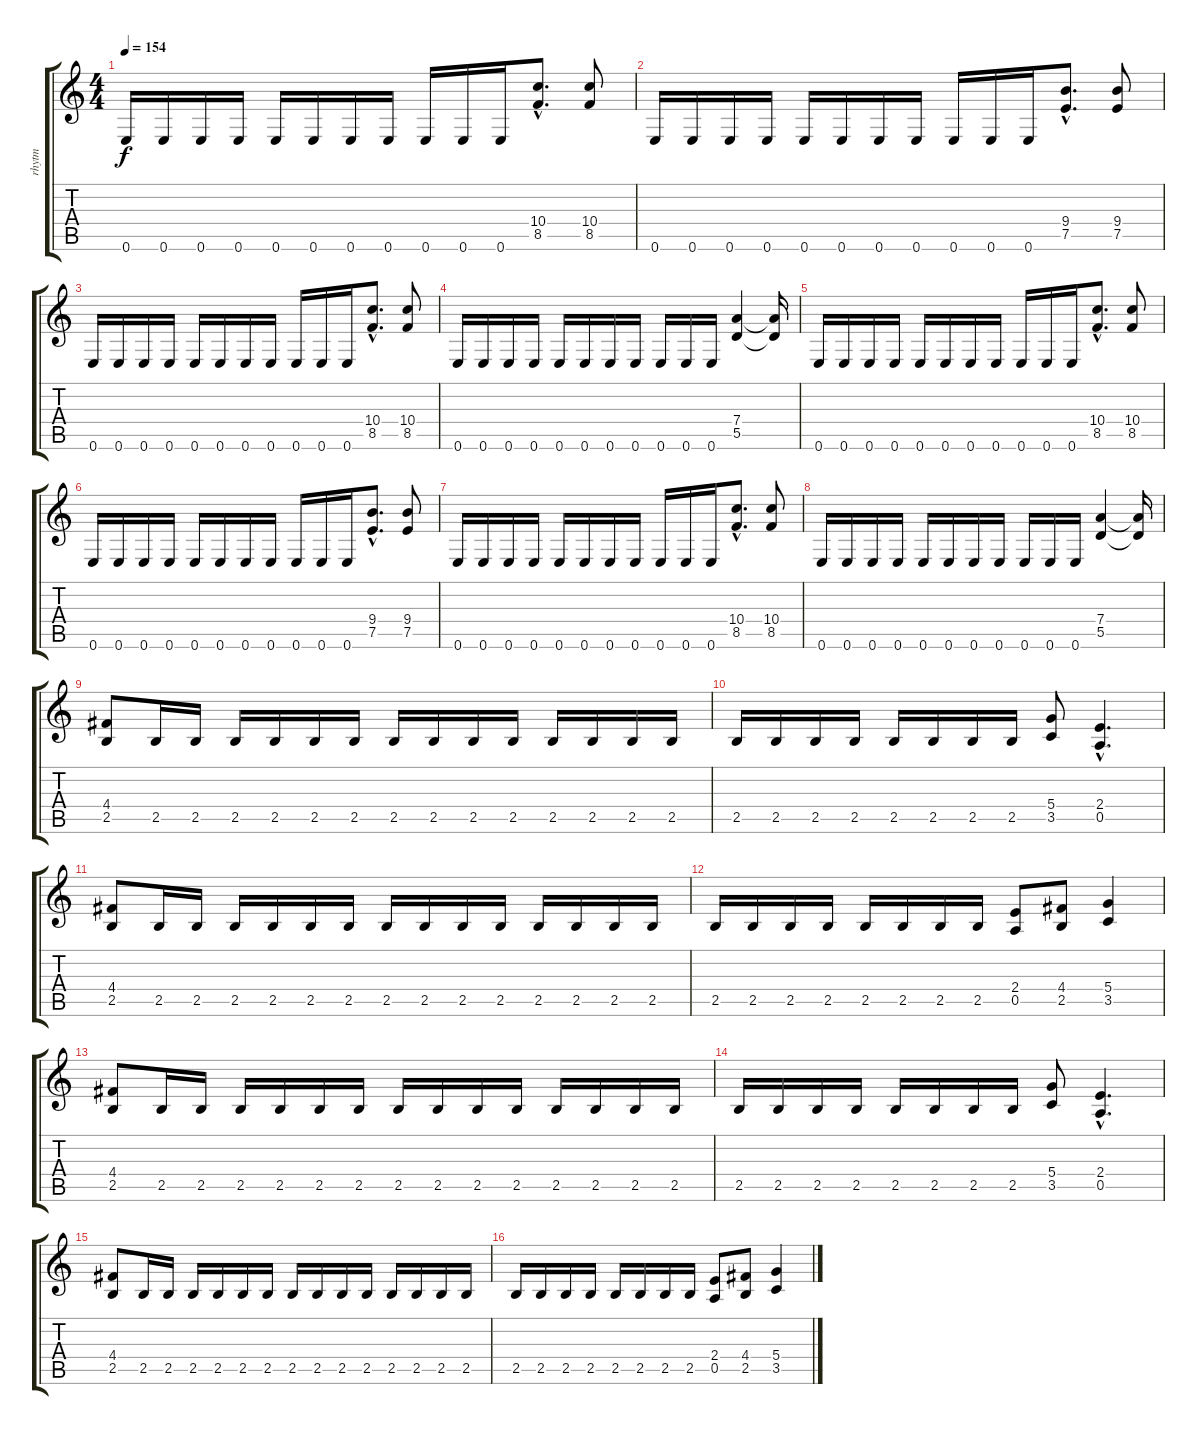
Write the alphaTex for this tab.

\track ("rhytm" "rhytm") {instrument distortionguitar}
\staff {score tabs}
\tuning (E4 B3 G3 D3 A2 E2) {hide}
\ts (4 4)
\tempo 154
\clef g2
\ks c
0.6.16{dy f} 0.6.16 0.6.16 0.6.16 0.6.16 0.6.16 0.6.16 0.6.16 0.6.16 0.6.16 0.6.16 (10.4{hac} 8.5{hac}).8{d} (10.4 8.5).8 |
0.6.16 0.6.16 0.6.16 0.6.16 0.6.16 0.6.16 0.6.16 0.6.16 0.6.16 0.6.16 0.6.16 (9.4{hac} 7.5{hac}).8{d} (9.4 7.5).8 |
0.6.16 0.6.16 0.6.16 0.6.16 0.6.16 0.6.16 0.6.16 0.6.16 0.6.16 0.6.16 0.6.16 (10.4{hac} 8.5{hac}).8{d} (10.4 8.5).8 |
0.6.16 0.6.16 0.6.16 0.6.16 0.6.16 0.6.16 0.6.16 0.6.16 0.6.16 0.6.16 0.6.16 (7.4 5.5).4 (7.4{t} 5.5{t}).16 |
0.6.16 0.6.16 0.6.16 0.6.16 0.6.16 0.6.16 0.6.16 0.6.16 0.6.16 0.6.16 0.6.16 (10.4{hac} 8.5{hac}).8{d} (10.4 8.5).8 |
0.6.16 0.6.16 0.6.16 0.6.16 0.6.16 0.6.16 0.6.16 0.6.16 0.6.16 0.6.16 0.6.16 (9.4{hac} 7.5{hac}).8{d} (9.4 7.5).8 |
0.6.16 0.6.16 0.6.16 0.6.16 0.6.16 0.6.16 0.6.16 0.6.16 0.6.16 0.6.16 0.6.16 (10.4{hac} 8.5{hac}).8{d} (10.4 8.5).8 |
0.6.16 0.6.16 0.6.16 0.6.16 0.6.16 0.6.16 0.6.16 0.6.16 0.6.16 0.6.16 0.6.16 (7.4 5.5).4 (7.4{t} 5.5{t}).16 |
(4.4 2.5).8 2.5.16 2.5.16 2.5.16 2.5.16 2.5.16 2.5.16 2.5.16 2.5.16 2.5.16 2.5.16 2.5.16 2.5.16 2.5.16 2.5.16 |
2.5.16 2.5.16 2.5.16 2.5.16 2.5.16 2.5.16 2.5.16 2.5.16 (5.4 3.5).8 (2.4{hac} 0.5{hac}).4{d} |
(4.4 2.5).8 2.5.16 2.5.16 2.5.16 2.5.16 2.5.16 2.5.16 2.5.16 2.5.16 2.5.16 2.5.16 2.5.16 2.5.16 2.5.16 2.5.16 |
2.5.16 2.5.16 2.5.16 2.5.16 2.5.16 2.5.16 2.5.16 2.5.16 (2.4 0.5).8 (4.4 2.5).8 (5.4 3.5).4 |
(4.4 2.5).8 2.5.16 2.5.16 2.5.16 2.5.16 2.5.16 2.5.16 2.5.16 2.5.16 2.5.16 2.5.16 2.5.16 2.5.16 2.5.16 2.5.16 |
2.5.16 2.5.16 2.5.16 2.5.16 2.5.16 2.5.16 2.5.16 2.5.16 (5.4 3.5).8 (2.4{hac} 0.5{hac}).4{d} |
(4.4 2.5).8 2.5.16 2.5.16 2.5.16 2.5.16 2.5.16 2.5.16 2.5.16 2.5.16 2.5.16 2.5.16 2.5.16 2.5.16 2.5.16 2.5.16 |
2.5.16 2.5.16 2.5.16 2.5.16 2.5.16 2.5.16 2.5.16 2.5.16 (2.4 0.5).8 (4.4 2.5).8 (5.4 3.5).4
